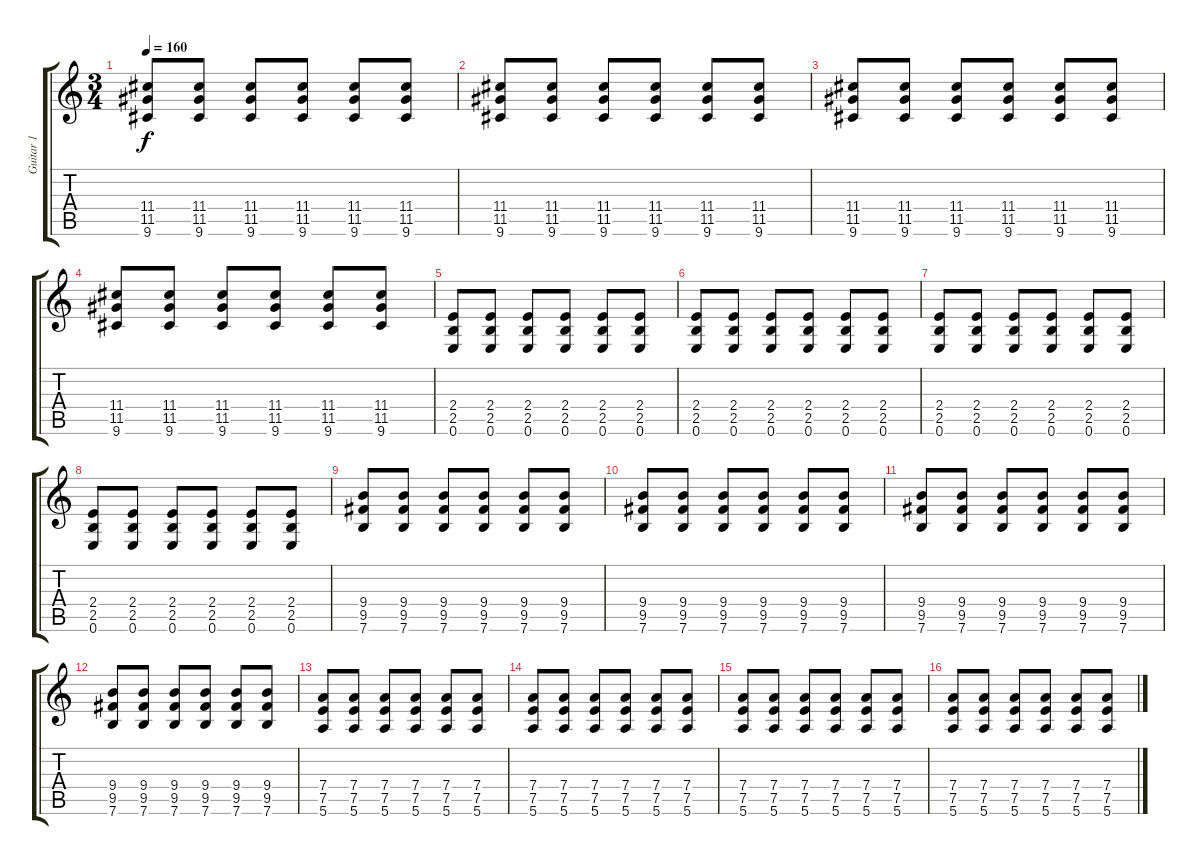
\track ("Guitar 1" "Guitar 1") {instrument distortionguitar}
\staff {score tabs}
\tuning (E4 B3 G3 D3 A2 E2) {hide}
\ts (3 4)
\tempo 160
\clef g2
\ks c
(11.4 11.5 9.6).8{dy f} (11.4 11.5 9.6).8 (11.4 11.5 9.6).8 (11.4 11.5 9.6).8 (11.4 11.5 9.6).8 (11.4 11.5 9.6).8 |
(11.4 11.5 9.6).8 (11.4 11.5 9.6).8 (11.4 11.5 9.6).8 (11.4 11.5 9.6).8 (11.4 11.5 9.6).8 (11.4 11.5 9.6).8 |
(11.4 11.5 9.6).8 (11.4 11.5 9.6).8 (11.4 11.5 9.6).8 (11.4 11.5 9.6).8 (11.4 11.5 9.6).8 (11.4 11.5 9.6).8 |
(11.4 11.5 9.6).8 (11.4 11.5 9.6).8 (11.4 11.5 9.6).8 (11.4 11.5 9.6).8 (11.4 11.5 9.6).8 (11.4 11.5 9.6).8 |
(2.4 2.5 0.6).8 (2.4 2.5 0.6).8 (2.4 2.5 0.6).8 (2.4 2.5 0.6).8 (2.4 2.5 0.6).8 (2.4 2.5 0.6).8 |
(2.4 2.5 0.6).8 (2.4 2.5 0.6).8 (2.4 2.5 0.6).8 (2.4 2.5 0.6).8 (2.4 2.5 0.6).8 (2.4 2.5 0.6).8 |
(2.4 2.5 0.6).8 (2.4 2.5 0.6).8 (2.4 2.5 0.6).8 (2.4 2.5 0.6).8 (2.4 2.5 0.6).8 (2.4 2.5 0.6).8 |
(2.4 2.5 0.6).8 (2.4 2.5 0.6).8 (2.4 2.5 0.6).8 (2.4 2.5 0.6).8 (2.4 2.5 0.6).8 (2.4 2.5 0.6).8 |
(9.4 9.5 7.6).8 (9.4 9.5 7.6).8 (9.4 9.5 7.6).8 (9.4 9.5 7.6).8 (9.4 9.5 7.6).8 (9.4 9.5 7.6).8 |
(9.4 9.5 7.6).8 (9.4 9.5 7.6).8 (9.4 9.5 7.6).8 (9.4 9.5 7.6).8 (9.4 9.5 7.6).8 (9.4 9.5 7.6).8 |
(9.4 9.5 7.6).8 (9.4 9.5 7.6).8 (9.4 9.5 7.6).8 (9.4 9.5 7.6).8 (9.4 9.5 7.6).8 (9.4 9.5 7.6).8 |
(9.4 9.5 7.6).8 (9.4 9.5 7.6).8 (9.4 9.5 7.6).8 (9.4 9.5 7.6).8 (9.4 9.5 7.6).8 (9.4 9.5 7.6).8 |
(7.4 7.5 5.6).8 (7.4 7.5 5.6).8 (7.4 7.5 5.6).8 (7.4 7.5 5.6).8 (7.4 7.5 5.6).8 (7.4 7.5 5.6).8 |
(7.4 7.5 5.6).8 (7.4 7.5 5.6).8 (7.4 7.5 5.6).8 (7.4 7.5 5.6).8 (7.4 7.5 5.6).8 (7.4 7.5 5.6).8 |
(7.4 7.5 5.6).8 (7.4 7.5 5.6).8 (7.4 7.5 5.6).8 (7.4 7.5 5.6).8 (7.4 7.5 5.6).8 (7.4 7.5 5.6).8 |
(7.4 7.5 5.6).8 (7.4 7.5 5.6).8 (7.4 7.5 5.6).8 (7.4 7.5 5.6).8 (7.4 7.5 5.6).8 (7.4 7.5 5.6).8
